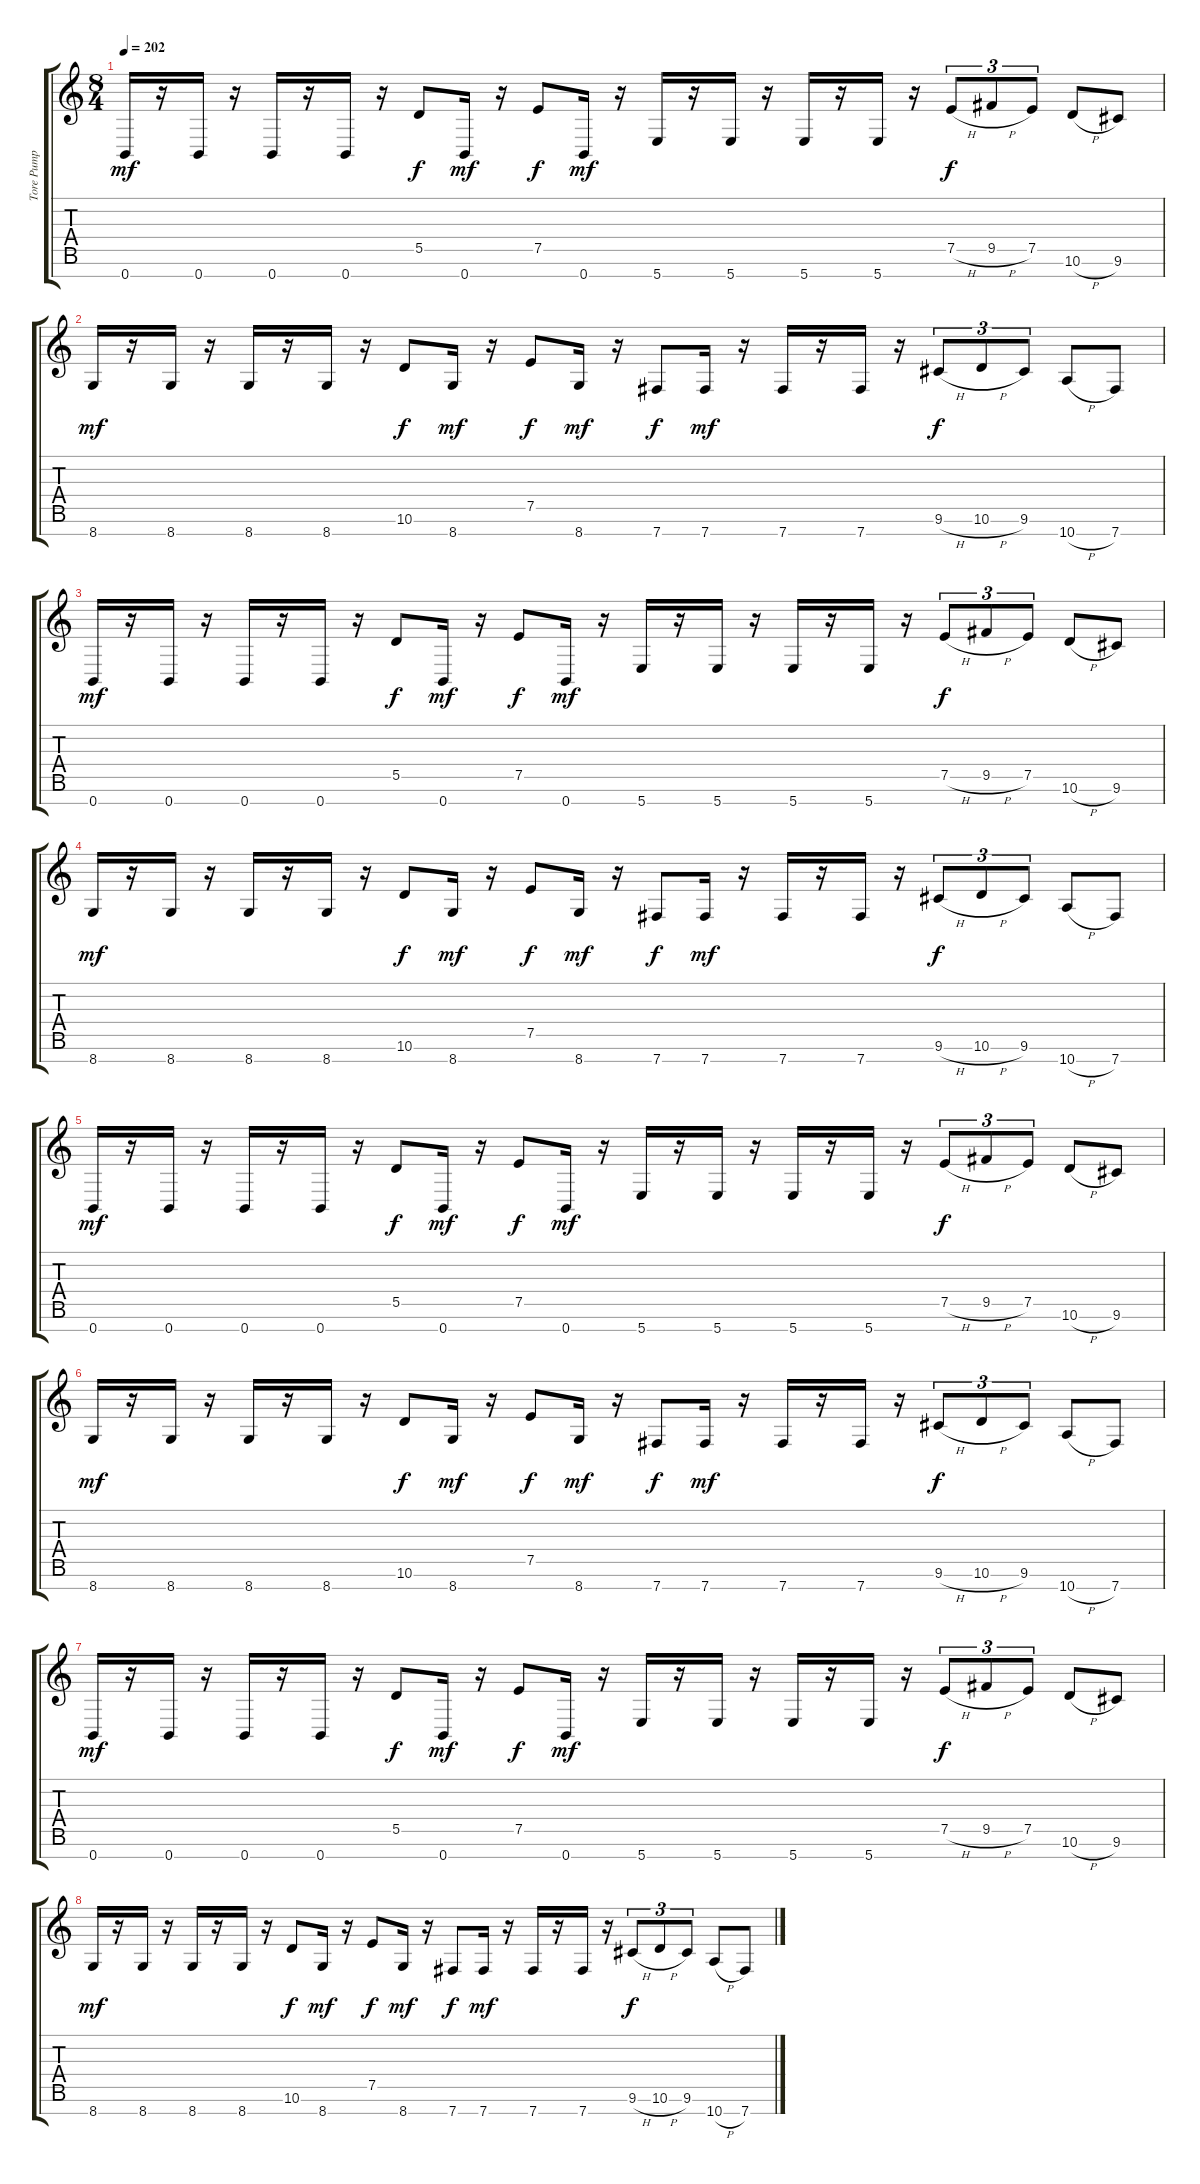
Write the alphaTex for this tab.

\track ("Tore Pump Pimp" "Tore Pump ") {instrument distortionguitar}
\staff {score tabs}
\tuning (E4 B3 G3 D3 A2 E2 B1) {hide}
\ts (8 4)
\tempo 202
\clef g2
\ks c
0.7.16{dy mf} r.16 0.7.16 r.16 0.7.16 r.16 0.7.16 r.16 5.5.8{dy f} 0.7.16{dy mf} r.16 7.5.8{dy f} 0.7.16{dy mf} r.16 5.7.16 r.16 5.7.16 r.16 5.7.16 r.16 5.7.16 r.16 7.5{h}.8{tu (3 2) dy f} 9.5{h}.8{tu (3 2)} 7.5.8{tu (3 2)} 10.6{h}.8 9.6.8 |
8.7.16{dy mf} r.16 8.7.16 r.16 8.7.16 r.16 8.7.16 r.16 10.6.8{dy f} 8.7.16{dy mf} r.16 7.5.8{dy f} 8.7.16{dy mf} r.16 7.7.8{dy f} 7.7.16{dy mf} r.16 7.7.16 r.16 7.7.16 r.16 9.6{h}.8{tu (3 2) dy f} 10.6{h}.8{tu (3 2)} 9.6.8{tu (3 2)} 10.7{h}.8 7.7.8 |
0.7.16{dy mf} r.16 0.7.16 r.16 0.7.16 r.16 0.7.16 r.16 5.5.8{dy f} 0.7.16{dy mf} r.16 7.5.8{dy f} 0.7.16{dy mf} r.16 5.7.16 r.16 5.7.16 r.16 5.7.16 r.16 5.7.16 r.16 7.5{h}.8{tu (3 2) dy f} 9.5{h}.8{tu (3 2)} 7.5.8{tu (3 2)} 10.6{h}.8 9.6.8 |
8.7.16{dy mf} r.16 8.7.16 r.16 8.7.16 r.16 8.7.16 r.16 10.6.8{dy f} 8.7.16{dy mf} r.16 7.5.8{dy f} 8.7.16{dy mf} r.16 7.7.8{dy f} 7.7.16{dy mf} r.16 7.7.16 r.16 7.7.16 r.16 9.6{h}.8{tu (3 2) dy f} 10.6{h}.8{tu (3 2)} 9.6.8{tu (3 2)} 10.7{h}.8 7.7.8 |
0.7.16{dy mf} r.16 0.7.16 r.16 0.7.16 r.16 0.7.16 r.16 5.5.8{dy f} 0.7.16{dy mf} r.16 7.5.8{dy f} 0.7.16{dy mf} r.16 5.7.16 r.16 5.7.16 r.16 5.7.16 r.16 5.7.16 r.16 7.5{h}.8{tu (3 2) dy f} 9.5{h}.8{tu (3 2)} 7.5.8{tu (3 2)} 10.6{h}.8 9.6.8 |
8.7.16{dy mf} r.16 8.7.16 r.16 8.7.16 r.16 8.7.16 r.16 10.6.8{dy f} 8.7.16{dy mf} r.16 7.5.8{dy f} 8.7.16{dy mf} r.16 7.7.8{dy f} 7.7.16{dy mf} r.16 7.7.16 r.16 7.7.16 r.16 9.6{h}.8{tu (3 2) dy f} 10.6{h}.8{tu (3 2)} 9.6.8{tu (3 2)} 10.7{h}.8 7.7.8 |
0.7.16{dy mf} r.16 0.7.16 r.16 0.7.16 r.16 0.7.16 r.16 5.5.8{dy f} 0.7.16{dy mf} r.16 7.5.8{dy f} 0.7.16{dy mf} r.16 5.7.16 r.16 5.7.16 r.16 5.7.16 r.16 5.7.16 r.16 7.5{h}.8{tu (3 2) dy f} 9.5{h}.8{tu (3 2)} 7.5.8{tu (3 2)} 10.6{h}.8 9.6.8 |
8.7.16{dy mf} r.16 8.7.16 r.16 8.7.16 r.16 8.7.16 r.16 10.6.8{dy f} 8.7.16{dy mf} r.16 7.5.8{dy f} 8.7.16{dy mf} r.16 7.7.8{dy f} 7.7.16{dy mf} r.16 7.7.16 r.16 7.7.16 r.16 9.6{h}.8{tu (3 2) dy f} 10.6{h}.8{tu (3 2)} 9.6.8{tu (3 2)} 10.7{h}.8 7.7.8
